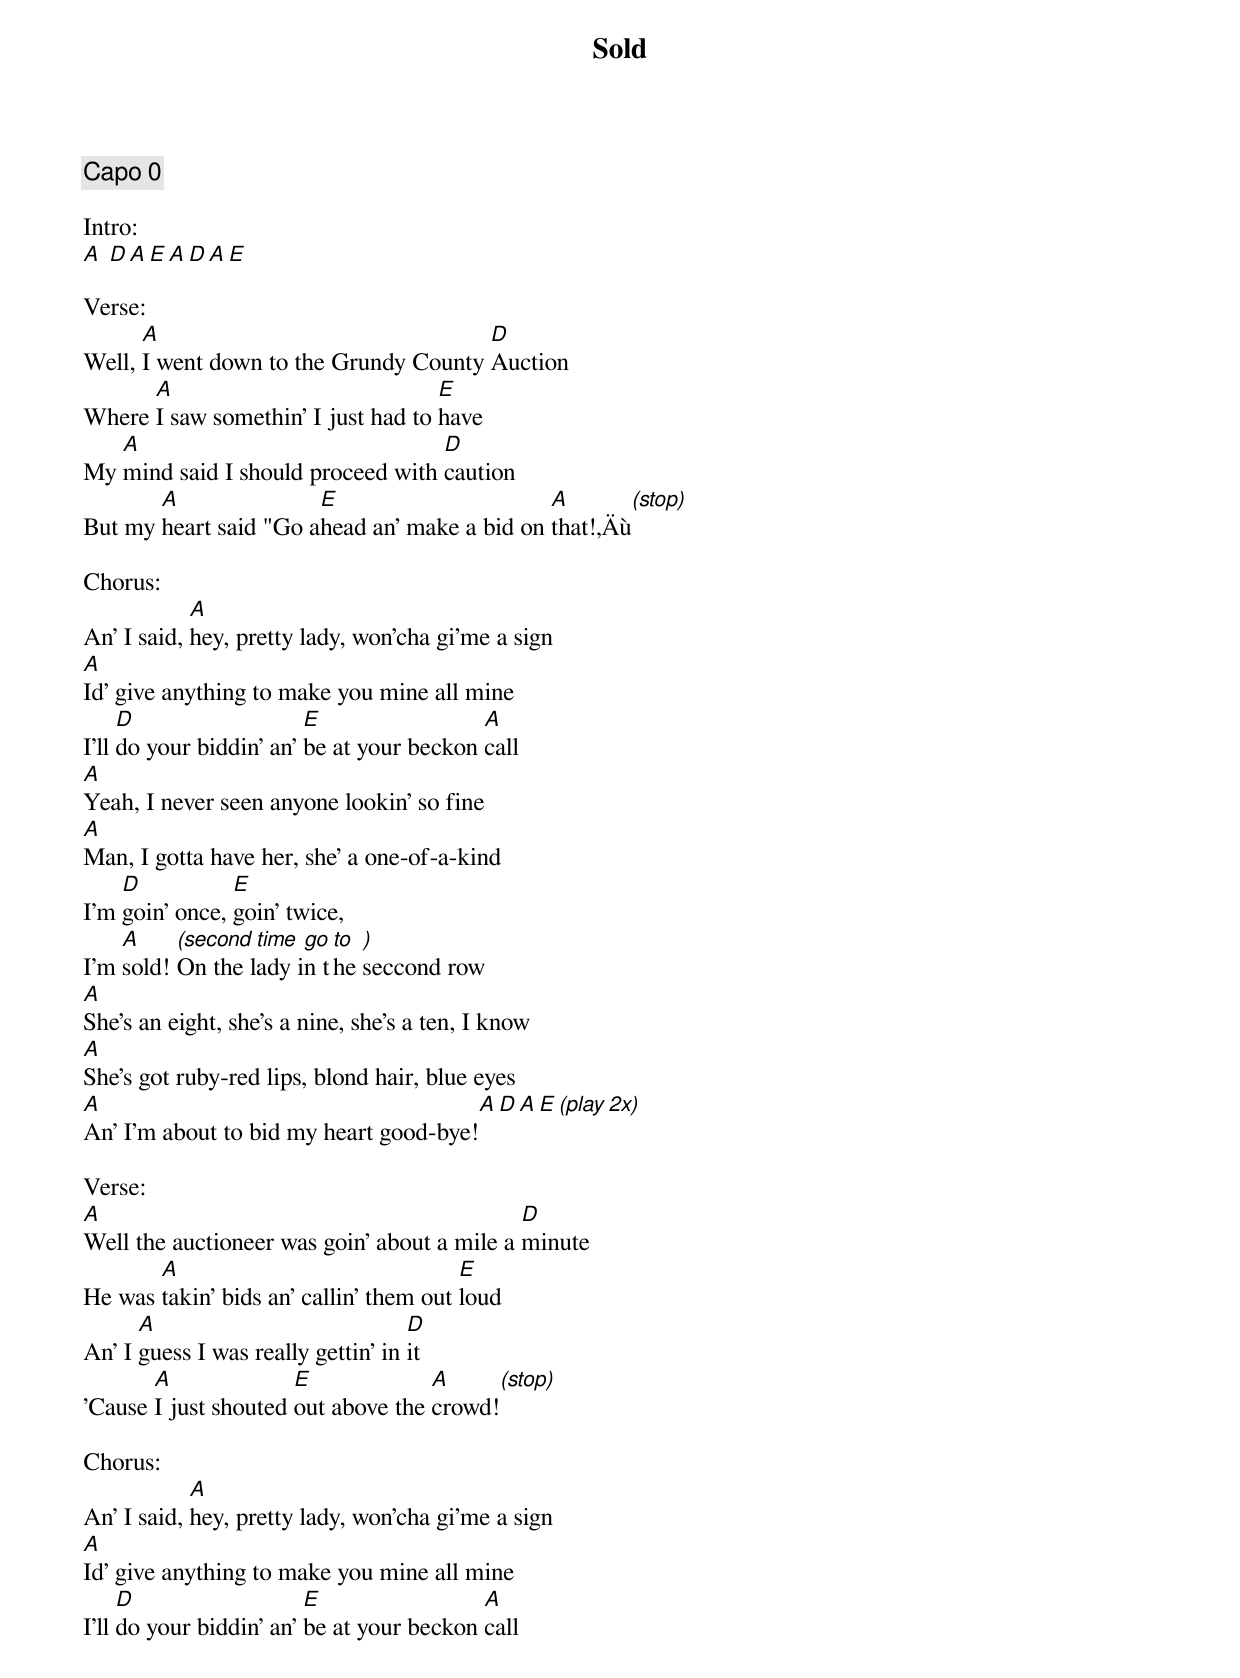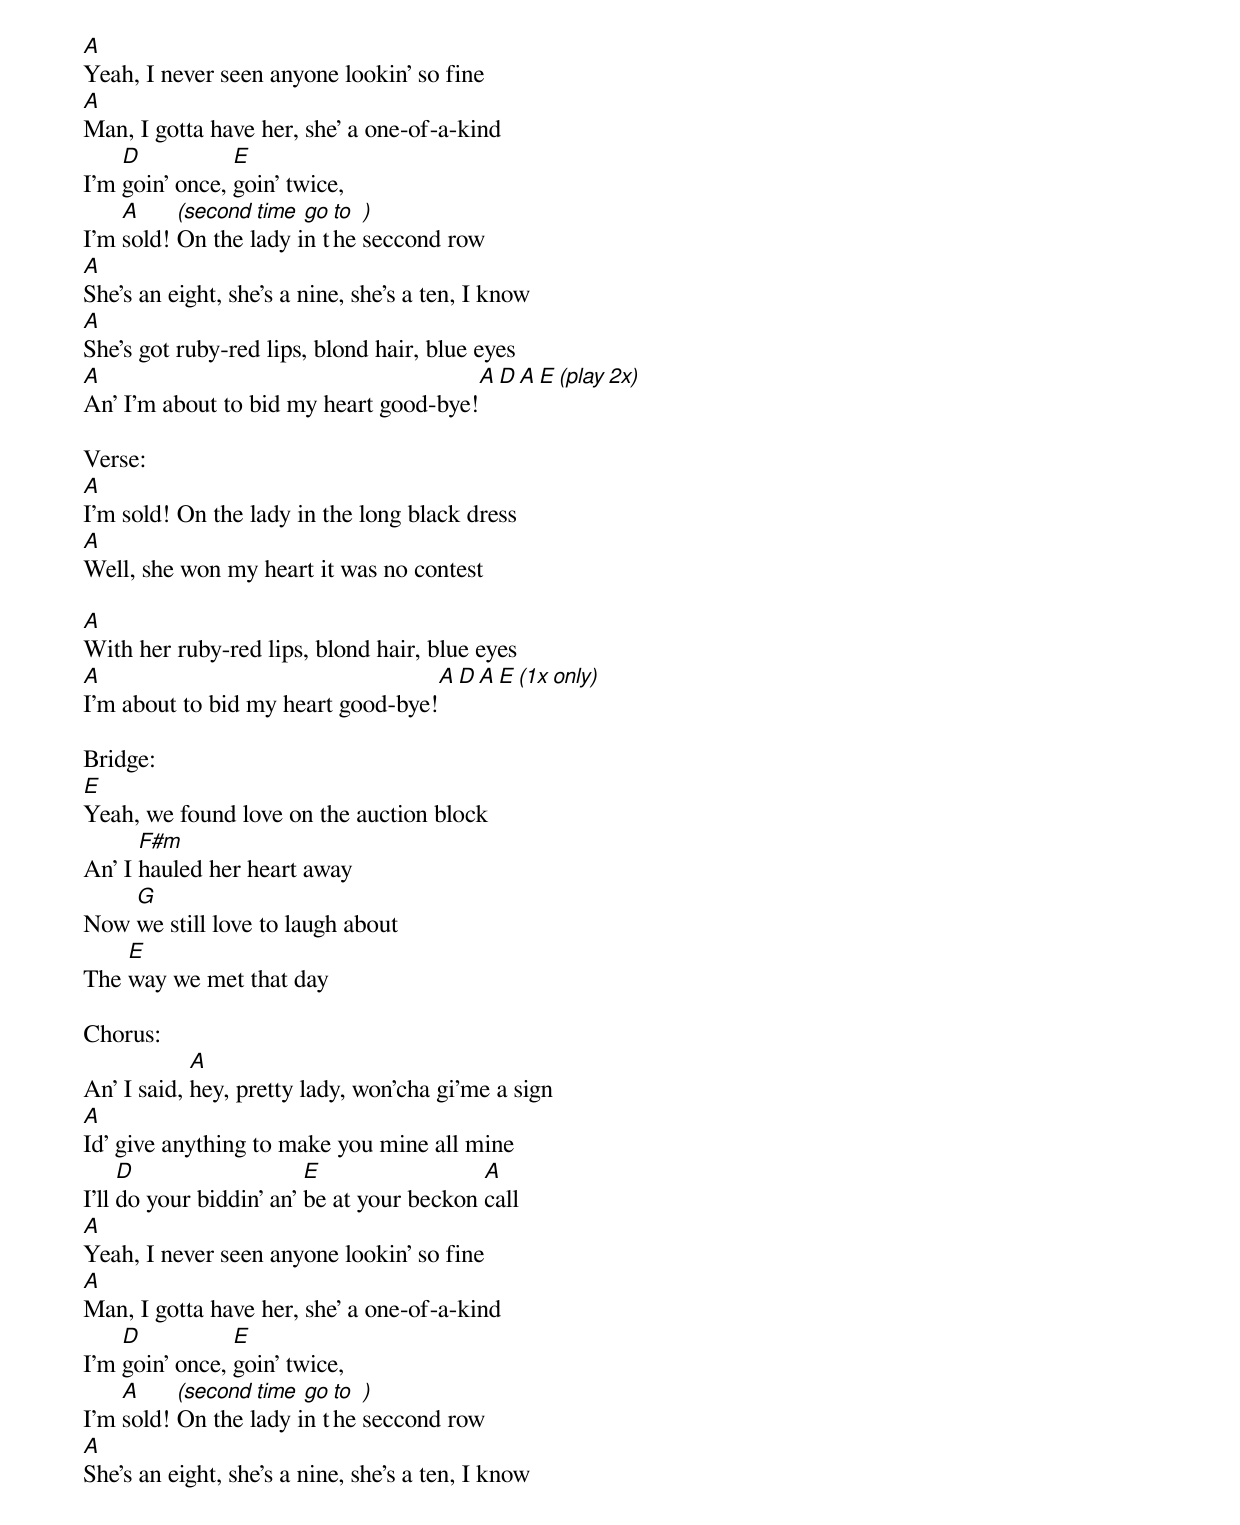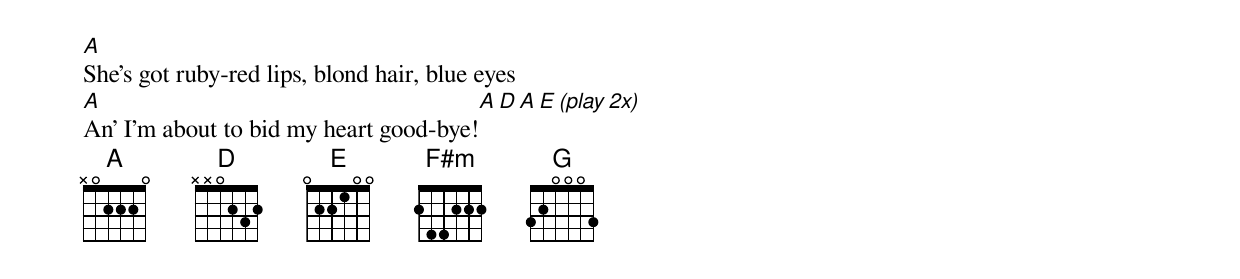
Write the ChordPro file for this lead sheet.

{title:Sold}
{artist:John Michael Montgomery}
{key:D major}
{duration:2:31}
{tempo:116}
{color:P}

{comment: Capo 0}

Intro:
[A] [D][A][E][A][D][A][E]

Verse:
Well, [A]I went down to the Grundy County [D]Auction
Where [A]I saw somethin' I just had to [E]have
My [A]mind said I should proceed with [D]caution
But my [A]heart said "Go a[E]head an' make a bid on [A]that!‚Äù[(stop)]

Chorus:
An' I said, [A]hey, pretty lady, won'cha gi'me a sign
[A]Id' give anything to make you mine all mine
I'll [D]do your biddin' an' [E]be at your beckon [A]call
[A]Yeah, I never seen anyone lookin' so fine
[A]Man, I gotta have her, she' a one-of-a-kind
I'm [D]goin' once, [E]goin' twice,
I'm [A]sold! [(second]On the l[time]ady i[go]n t[to]he [*)]seccond row
[A]She's an eight, she's a nine, she's a ten, I know
[A]She's got ruby-red lips, blond hair, blue eyes
[A]An' I'm about to bid my heart good-bye![A][D][A][E][(play][2x)]

Verse:
[A]Well the auctioneer was goin' about a mile a [D]minute
He was [A]takin' bids an' callin' them out [E]loud
An' I [A]guess I was really gettin' in [D]it
'Cause [A]I just shouted [E]out above the [A]crowd![(stop)]

Chorus:
An' I said, [A]hey, pretty lady, won'cha gi'me a sign
[A]Id' give anything to make you mine all mine
I'll [D]do your biddin' an' [E]be at your beckon [A]call
[A]Yeah, I never seen anyone lookin' so fine
[A]Man, I gotta have her, she' a one-of-a-kind
I'm [D]goin' once, [E]goin' twice,
I'm [A]sold! [(second]On the l[time]ady i[go]n t[to]he [*)]seccond row
[A]She's an eight, she's a nine, she's a ten, I know
[A]She's got ruby-red lips, blond hair, blue eyes
[A]An' I'm about to bid my heart good-bye![A][D][A][E][(play][2x)]

Verse:
[A]I'm sold! On the lady in the long black dress
[A]Well, she won my heart it was no contest

[A]With her ruby-red lips, blond hair, blue eyes
[A]I'm about to bid my heart good-bye![A][D][A][E][(1x][only)]

Bridge:
[E]Yeah, we found love on the auction block
An' I [F#m]hauled her heart away
Now [G]we still love to laugh about
The [E]way we met that day

Chorus:
An' I said, [A]hey, pretty lady, won'cha gi'me a sign
[A]Id' give anything to make you mine all mine
I'll [D]do your biddin' an' [E]be at your beckon [A]call
[A]Yeah, I never seen anyone lookin' so fine
[A]Man, I gotta have her, she' a one-of-a-kind
I'm [D]goin' once, [E]goin' twice,
I'm [A]sold! [(second]On the l[time]ady i[go]n t[to]he [*)]seccond row
[A]She's an eight, she's a nine, she's a ten, I know
[A]She's got ruby-red lips, blond hair, blue eyes
[A]An' I'm about to bid my heart good-bye![A][D][A][E][(play][2x)]
